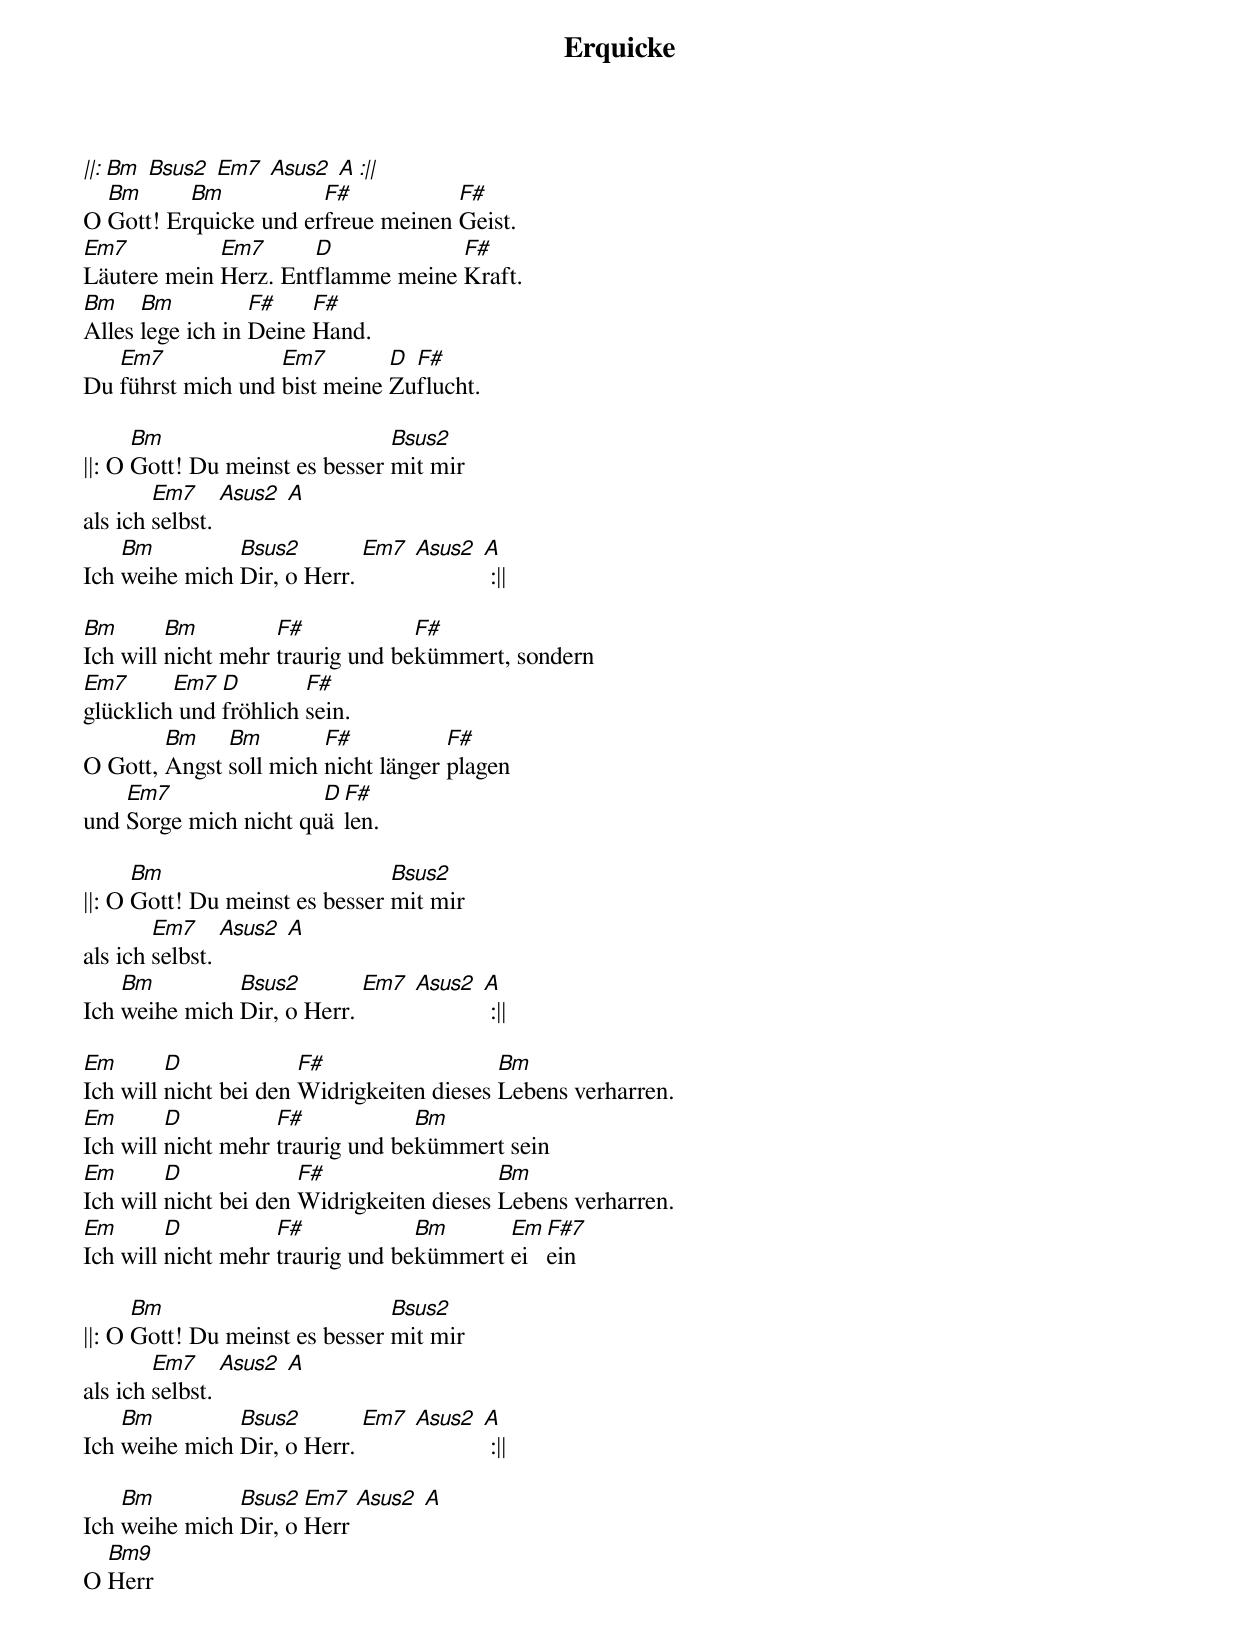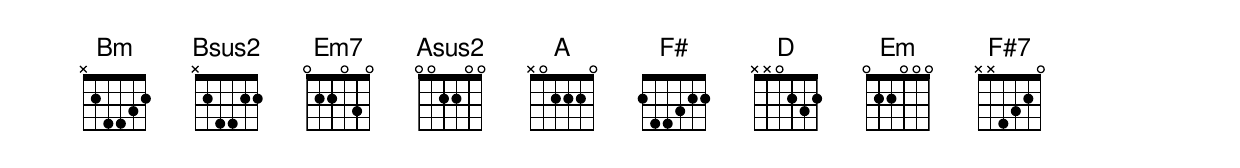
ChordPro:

{title: Erquicke}
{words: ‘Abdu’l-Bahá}
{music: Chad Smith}
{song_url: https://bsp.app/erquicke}


[][||:][Bm] [Bsus2] [Em7] [Asus2] [A][:||]
O [Bm]Gott! Er[Bm]quicke und er[F#]freue meinen [F#]Geist.
[Em7]Läutere mein [Em7]Herz. Ent[D]flamme meine [F#]Kraft.
[Bm]Alles [Bm]lege ich in [F#]Deine [F#]Hand.
Du [Em7]führst mich und [Em7]bist meine [D]Zu[F#]flucht.

||: O [Bm]Gott! Du meinst es besser [Bsus2]mit mir
als ich [Em7]selbst. [Asus2] [A]
Ich [Bm]weihe mich [Bsus2]Dir, o Herr. [Em7] [Asus2] [A] :||

[Bm]Ich will [Bm]nicht mehr [F#]traurig und be[F#]kümmert, sondern
[Em7]glücklich[Em7] und [D]fröhlich [F#]sein.
O Gott, [Bm]Angst [Bm]soll mich [F#]nicht länger [F#]plagen
und [Em7]Sorge mich nicht qu[D]ä[F#]len.

||: O [Bm]Gott! Du meinst es besser [Bsus2]mit mir
als ich [Em7]selbst. [Asus2] [A]
Ich [Bm]weihe mich [Bsus2]Dir, o Herr. [Em7] [Asus2] [A] :||

[Em]Ich will [D]nicht bei den [F#]Widrigkeiten dieses [Bm]Lebens verharren.
[Em]Ich will [D]nicht mehr [F#]traurig und be[Bm]kümmert sein
[Em]Ich will [D]nicht bei den [F#]Widrigkeiten dieses [Bm]Lebens verharren.
[Em]Ich will [D]nicht mehr [F#]traurig und be[Bm]kümmert [Em]ei[F#7]ein

||: O [Bm]Gott! Du meinst es besser [Bsus2]mit mir
als ich [Em7]selbst. [Asus2] [A]
Ich [Bm]weihe mich [Bsus2]Dir, o Herr. [Em7] [Asus2] [A] :||

Ich [Bm]weihe mich [Bsus2]Dir, o [Em7]Herr [Asus2] [A]
O [Bm9]Herr
